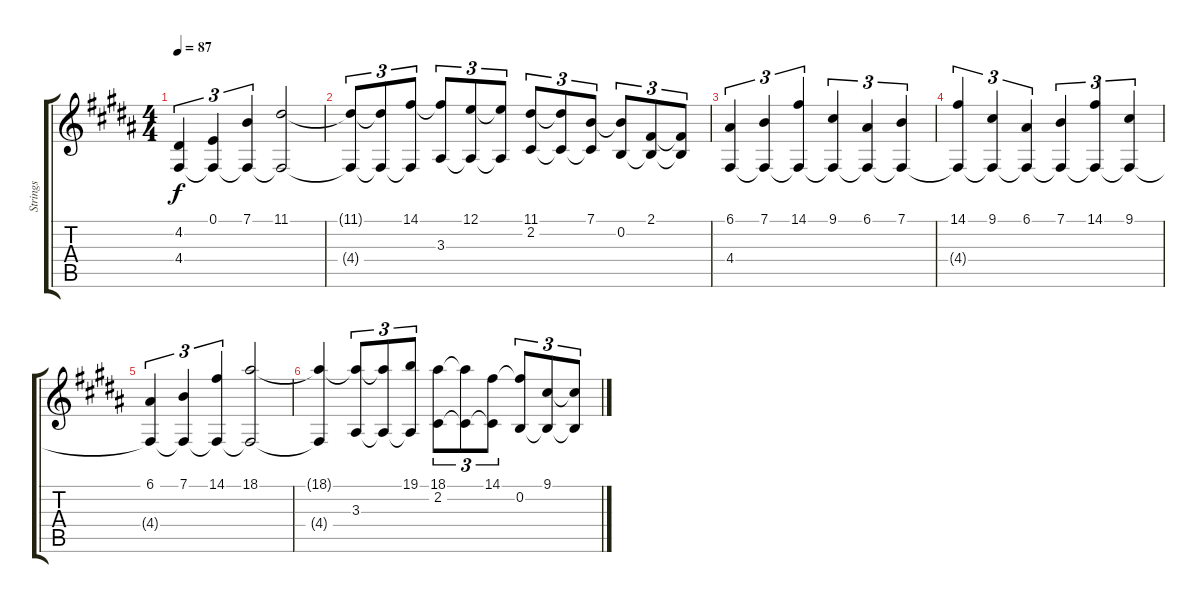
\track ("Strings" "Strings") {instrument stringensemble1}
\staff {score tabs}
\tuning (E4 B3 G3 D3 A2 E2) {hide}
\ts (4 4)
\tempo 87
\clef g2
\ks b
(4.2 4.4{t}).4{tu (3 2) dy f} (0.1 4.4{t}).4{tu (3 2)} (7.1 4.4{t}).4{tu (3 2)} (11.1 4.4{t}).2 |
(11.1{t} 4.4{t}).8{tu (3 2)} (11.1{t} 4.4{t}).8{tu (3 2)} (14.1 4.4{t}).8{tu (3 2)} (14.1{t} 3.3).8{tu (3 2)} (12.1 3.3{t}).8{tu (3 2)} (12.1{t} 3.3{t}).8{tu (3 2)} (11.1 2.2).8{tu (3 2)} (11.1{t} 2.2{t}).8{tu (3 2)} (7.1 2.2{t}).8{tu (3 2)} (7.1{t} 0.2).8{tu (3 2)} (2.1 0.2{t}).8{tu (3 2)} (2.1{t} 0.2{t}).8{tu (3 2)} |
(6.1 4.4).4{tu (3 2)} (7.1 4.4{t}).4{tu (3 2)} (14.1 4.4{t}).4{tu (3 2)} (9.1 4.4{t}).4{tu (3 2)} (6.1 4.4{t}).4{tu (3 2)} (7.1 4.4{t}).4{tu (3 2)} |
(14.1 4.4{t}).4{tu (3 2)} (9.1 4.4{t}).4{tu (3 2)} (6.1 4.4{t}).4{tu (3 2)} (7.1 4.4{t}).4{tu (3 2)} (14.1 4.4{t}).4{tu (3 2)} (9.1 4.4{t}).4{tu (3 2)} |
(6.1 4.4{t}).4{tu (3 2)} (7.1 4.4{t}).4{tu (3 2)} (14.1 4.4{t}).4{tu (3 2)} (18.1 4.4{t}).2 |
(18.1{t} 4.4{t}).4 (18.1{t} 3.3).8{tu (3 2)} (18.1{t} 3.3{t}).8{tu (3 2)} (19.1 3.3{t}).8{tu (3 2)} (18.1 2.2).8{tu (3 2)} (18.1{t} 2.2{t}).8{tu (3 2)} (14.1 2.2{t}).8{tu (3 2)} (14.1{t} 0.2).8{tu (3 2)} (9.1 0.2{t}).8{tu (3 2)} (9.1{t} 0.2{t}).8{tu (3 2)}
